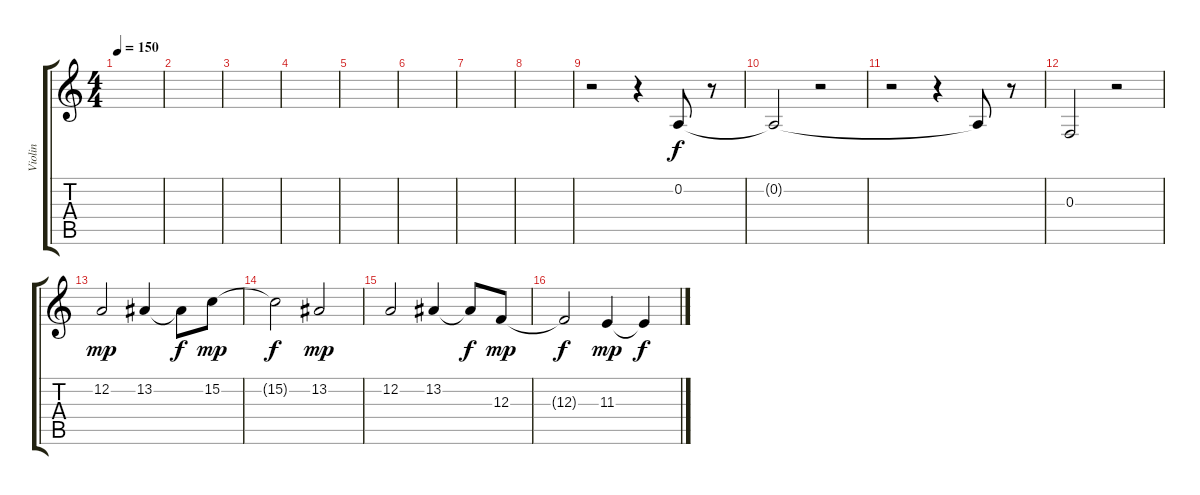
\track ("Violin" "Violin") {instrument violin}
\staff {score tabs}
\tuning (D4 A3 F3 C3 G2 D2) {hide}
\ts (4 4)
\tempo 150
\clef g2
\ks c
|
|
|
|
|
|
|
|
r.2 r.4 0.2.8 r.8 |
0.2{t}.2 r.2 |
r.2 r.4 0.2{t}.8 r.8 |
0.3.2 r.2{volume 0} |
12.2.2{dy mp volume 11} 13.2.4 13.2{t}.8{dy f} 15.2.8{dy mp} |
15.2{t}.2{dy f} 13.2.2{dy mp} |
12.2.2 13.2.4 13.2{t}.8{dy f} 12.3.8{dy mp} |
12.3{t}.2{dy f} 11.3.4{dy mp} 11.3{t}.4{dy f volume 0}
